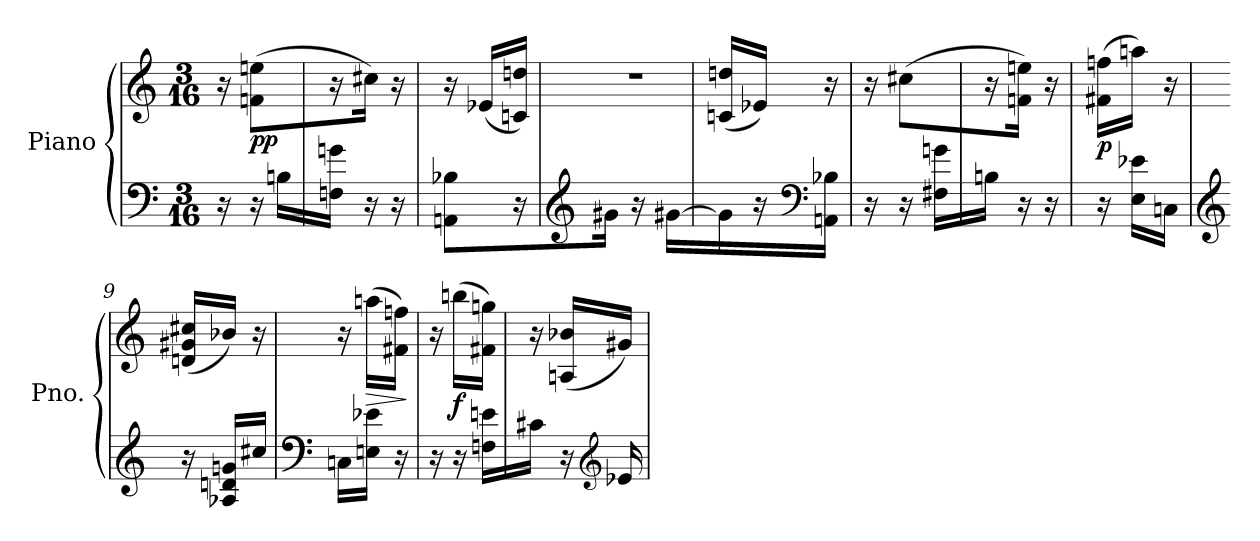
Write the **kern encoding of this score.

**kern	**kern	**dynam
*part1	*part1	*part1
*staff2	*staff1	*staff1/2
*I"Piano	*	*
*I'Pno.	*	*
*clefF4	*clefG2	*
*k[]	*k[]	*
*M3/16	*M3/16	*
=1	=1	=1
16r	16r	.
*	*MM30	*
!	!	!LO:DY:b
16r	(>8fn\ 8een\L	pp
16Bn\LL	.	.
=2	=2	=2
16Fn\ 16gn\JJ	16r	.
16r	16cc#X\Jk)	.
16r	16r	.
=3	=3	=3
8AAn\ 8B-X\L	16r	.
.	(<16e-X/LL	.
16r	16cn/ 16ddn/JJ)	.
=4	=4	=4
*clefG2	*	*
16g#X\Jk	8.r	.
16r	.	.
[16g#X\LL	.	.
=5	=5	=5
16g#\]	(<16cn/ 16ddn/LL	.
16r	16e-X/JJ)	.
*clefF4	*	*
16AAn\ 16B-X\JJ	16r	.
!!LO:LB:g=z
=6	=6	=6
16r	16r	.
16r	(>8cc#X\L	.
16F#X\ 16gn\LL	.	.
=7	=7	=7
16Bn\JJ	16r	.
16r	16fn\ 16een\Jk)	.
16r	16r	.
=8	=8	=8
!	!	!LO:DY:b
16r	(>16f#X\ 16ffn\LL	p
16E\ 16e-X\LL	16aan\JJ)	.
16Cn\JJ	16r	.
=9	=9	=9
*clefG2	*	*
16r	(<16dn/ 16g#X/ 16cc#X/LL	.
16A-X/ 16dn/ 16gn/LL	16b-X/JJ)	.
16cc#X/JJ	16r	.
=10	=10	=10
*clefF4	*	*
16Cn\LL	16r	.
!	!	!LO:HP:b
16En\ 16e-X\JJ	(>16aan\LL	>
16r	16f#X\ 16ffn\JJ)	.
.	.	]
!!LO:LB:g=z
=11	=11	=11
16r	16r	.
!	!	!LO:DY:b
16r	(>16bbn\LL	f
16Fn\ 16en\LL	16f#X\ 16ggn\JJ)	.
=12	=12	=12
16c#X\JJ	16r	.
16r	(<16An/ 16b-X/LL	.
*clefG2	*	*
16e-X/LL	16g#X/JJ)	.
=	=	=
*-	*-	*-
